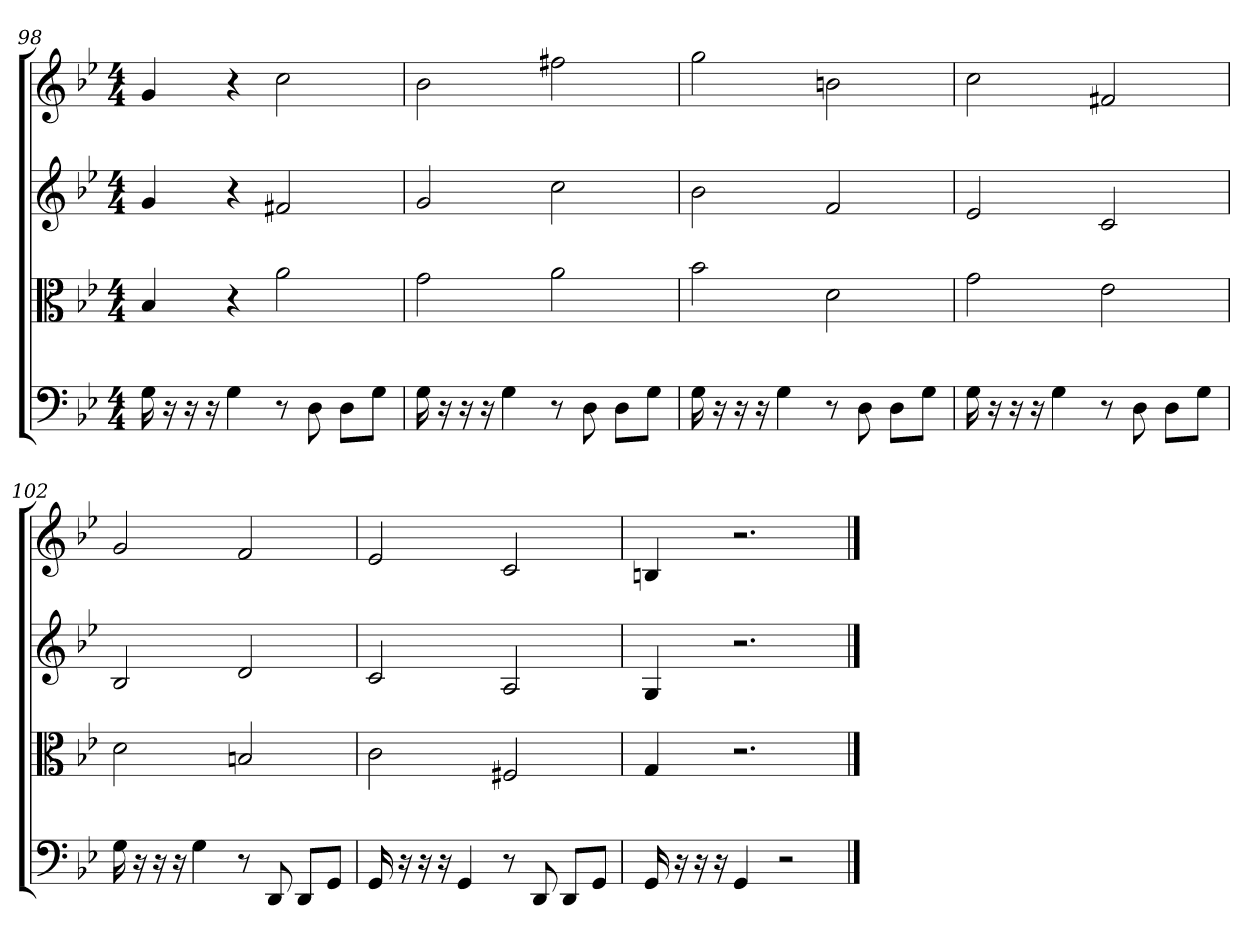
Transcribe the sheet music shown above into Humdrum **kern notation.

**kern	**kern	**kern	**kern
*part4	*part3	*part2	*part1
*staff4	*staff3	*staff2	*staff1
*clefF4	*clefC3	*clefG2	*clefG2
*k[b-e-]	*k[b-e-]	*k[b-e-]	*k[b-e-]
*g:	*g:	*g:	*g:
*M4/4	*M4/4	*M4/4	*M4/4
=98	=98	=98	=98
16G	4B-	4g	4g
16r	.	.	.
16r	.	.	.
16r	.	.	.
4G	4r	4r	4r
8r	2a	2f#X	2cc
8D	.	.	.
8D\L	.	.	.
8G\J	.	.	.
=99	=99	=99	=99
16G	2g	2g	2b-
16r	.	.	.
16r	.	.	.
16r	.	.	.
4G	.	.	.
8r	2a	2cc	2ff#X
8D	.	.	.
8D\L	.	.	.
8G\J	.	.	.
=100	=100	=100	=100
16G	2b-	2b-	2gg
16r	.	.	.
16r	.	.	.
16r	.	.	.
4G	.	.	.
8r	2d	2f	2bn
8D	.	.	.
8D\L	.	.	.
8G\J	.	.	.
=101	=101	=101	=101
16G	2g	2e-	2cc
16r	.	.	.
16r	.	.	.
16r	.	.	.
4G	.	.	.
8r	2e-	2c	2f#X
8D	.	.	.
8D\L	.	.	.
8G\J	.	.	.
=102	=102	=102	=102
16G	2d	2B-	2g
16r	.	.	.
16r	.	.	.
16r	.	.	.
4G	.	.	.
8r	2Bn	2d	2f
8DD	.	.	.
8DD/L	.	.	.
8GG/J	.	.	.
=103	=103	=103	=103
16GG	2c	2c	2e-
16r	.	.	.
16r	.	.	.
16r	.	.	.
4GG	.	.	.
8r	2F#X	2A	2c
8DD	.	.	.
8DD/L	.	.	.
8GG/J	.	.	.
=104	=104	=104	=104
16GG	4G	4G	4Bn
16r	.	.	.
16r	.	.	.
16r	.	.	.
4GG	2.r	2.r	2.r
2r	.	.	.
==	==	==	==
*-	*-	*-	*-
